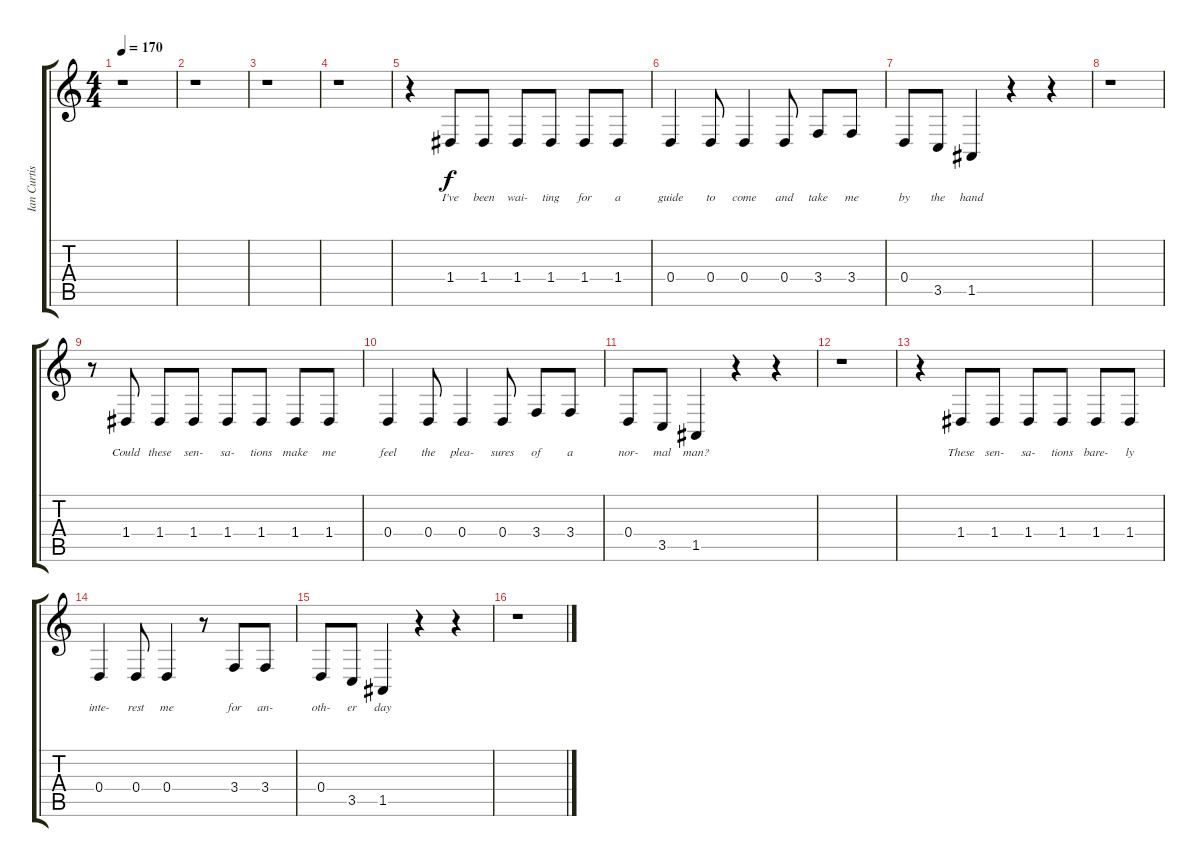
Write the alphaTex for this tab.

\track ("Ian Curtis (Vocals)" "Ian Curtis") {instrument tenorsax}
\staff {score tabs}
\tuning (E4 B3 G3 D3 A2 E2) {hide}
\ts (4 4)
\tempo 170
\clef g2
\ks c
r.1{dy f} |
r.1 |
r.1 |
r.1 |
r.4 1.4.8{lyrics (0 "I've") lyrics (1 "") lyrics (2 "") lyrics (3 "") lyrics (4 "")} 1.4.8{lyrics (0 "been") lyrics (1 "") lyrics (2 "") lyrics (3 "") lyrics (4 "")} 1.4.8{lyrics (0 "wai-") lyrics (1 "") lyrics (2 "") lyrics (3 "") lyrics (4 "")} 1.4.8{lyrics (0 "ting") lyrics (1 "") lyrics (2 "") lyrics (3 "") lyrics (4 "")} 1.4.8{lyrics (0 "for") lyrics (1 "") lyrics (2 "") lyrics (3 "") lyrics (4 "")} 1.4.8{lyrics (0 "a") lyrics (1 "") lyrics (2 "") lyrics (3 "") lyrics (4 "")} |
0.4.4{lyrics (0 "guide") lyrics (1 "") lyrics (2 "") lyrics (3 "") lyrics (4 "")} 0.4.8{lyrics (0 "to") lyrics (1 "") lyrics (2 "") lyrics (3 "") lyrics (4 "")} 0.4.4{lyrics (0 "come") lyrics (1 "") lyrics (2 "") lyrics (3 "") lyrics (4 "")} 0.4.8{lyrics (0 "and") lyrics (1 "") lyrics (2 "") lyrics (3 "") lyrics (4 "")} 3.4.8{lyrics (0 "take") lyrics (1 "") lyrics (2 "") lyrics (3 "") lyrics (4 "")} 3.4.8{lyrics (0 "me") lyrics (1 "") lyrics (2 "") lyrics (3 "") lyrics (4 "")} |
0.4.8{lyrics (0 "by") lyrics (1 "") lyrics (2 "") lyrics (3 "") lyrics (4 "")} 3.5.8{lyrics (0 "the") lyrics (1 "") lyrics (2 "") lyrics (3 "") lyrics (4 "")} 1.5.4{lyrics (0 "hand") lyrics (1 "") lyrics (2 "") lyrics (3 "") lyrics (4 "")} r.4 r.4 |
r.1 |
r.8 1.4.8{lyrics (0 "Could") lyrics (1 "") lyrics (2 "") lyrics (3 "") lyrics (4 "")} 1.4.8{lyrics (0 "these") lyrics (1 "") lyrics (2 "") lyrics (3 "") lyrics (4 "")} 1.4.8{lyrics (0 "sen-") lyrics (1 "") lyrics (2 "") lyrics (3 "") lyrics (4 "")} 1.4.8{lyrics (0 "sa-") lyrics (1 "") lyrics (2 "") lyrics (3 "") lyrics (4 "")} 1.4.8{lyrics (0 "tions") lyrics (1 "") lyrics (2 "") lyrics (3 "") lyrics (4 "")} 1.4.8{lyrics (0 "make") lyrics (1 "") lyrics (2 "") lyrics (3 "") lyrics (4 "")} 1.4.8{lyrics (0 "me") lyrics (1 "") lyrics (2 "") lyrics (3 "") lyrics (4 "")} |
0.4.4{lyrics (0 "feel") lyrics (1 "") lyrics (2 "") lyrics (3 "") lyrics (4 "")} 0.4.8{lyrics (0 "the") lyrics (1 "") lyrics (2 "") lyrics (3 "") lyrics (4 "")} 0.4.4{lyrics (0 "plea-") lyrics (1 "") lyrics (2 "") lyrics (3 "") lyrics (4 "")} 0.4.8{lyrics (0 "sures") lyrics (1 "") lyrics (2 "") lyrics (3 "") lyrics (4 "")} 3.4.8{lyrics (0 "of") lyrics (1 "") lyrics (2 "") lyrics (3 "") lyrics (4 "")} 3.4.8{lyrics (0 "a") lyrics (1 "") lyrics (2 "") lyrics (3 "") lyrics (4 "")} |
0.4.8{lyrics (0 "nor-") lyrics (1 "") lyrics (2 "") lyrics (3 "") lyrics (4 "")} 3.5.8{lyrics (0 "mal") lyrics (1 "") lyrics (2 "") lyrics (3 "") lyrics (4 "")} 1.5.4{lyrics (0 "man?") lyrics (1 "") lyrics (2 "") lyrics (3 "") lyrics (4 "")} r.4 r.4 |
r.1 |
r.4 1.4.8{lyrics (0 "These") lyrics (1 "") lyrics (2 "") lyrics (3 "") lyrics (4 "")} 1.4.8{lyrics (0 "sen-") lyrics (1 "") lyrics (2 "") lyrics (3 "") lyrics (4 "")} 1.4.8{lyrics (0 "sa-") lyrics (1 "") lyrics (2 "") lyrics (3 "") lyrics (4 "")} 1.4.8{lyrics (0 "tions") lyrics (1 "") lyrics (2 "") lyrics (3 "") lyrics (4 "")} 1.4.8{lyrics (0 "bare-") lyrics (1 "") lyrics (2 "") lyrics (3 "") lyrics (4 "")} 1.4.8{lyrics (0 "ly") lyrics (1 "") lyrics (2 "") lyrics (3 "") lyrics (4 "")} |
0.4.4{lyrics (0 "inte-") lyrics (1 "") lyrics (2 "") lyrics (3 "") lyrics (4 "")} 0.4.8{lyrics (0 "rest") lyrics (1 "") lyrics (2 "") lyrics (3 "") lyrics (4 "")} 0.4.4{lyrics (0 "me") lyrics (1 "") lyrics (2 "") lyrics (3 "") lyrics (4 "")} r.8 3.4.8{lyrics (0 "for") lyrics (1 "") lyrics (2 "") lyrics (3 "") lyrics (4 "")} 3.4.8{lyrics (0 "an-") lyrics (1 "") lyrics (2 "") lyrics (3 "") lyrics (4 "")} |
0.4.8{lyrics (0 "oth-") lyrics (1 "") lyrics (2 "") lyrics (3 "") lyrics (4 "")} 3.5.8{lyrics (0 "er") lyrics (1 "") lyrics (2 "") lyrics (3 "") lyrics (4 "")} 1.5.4{lyrics (0 "day") lyrics (1 "") lyrics (2 "") lyrics (3 "") lyrics (4 "")} r.4 r.4 |
r.1
